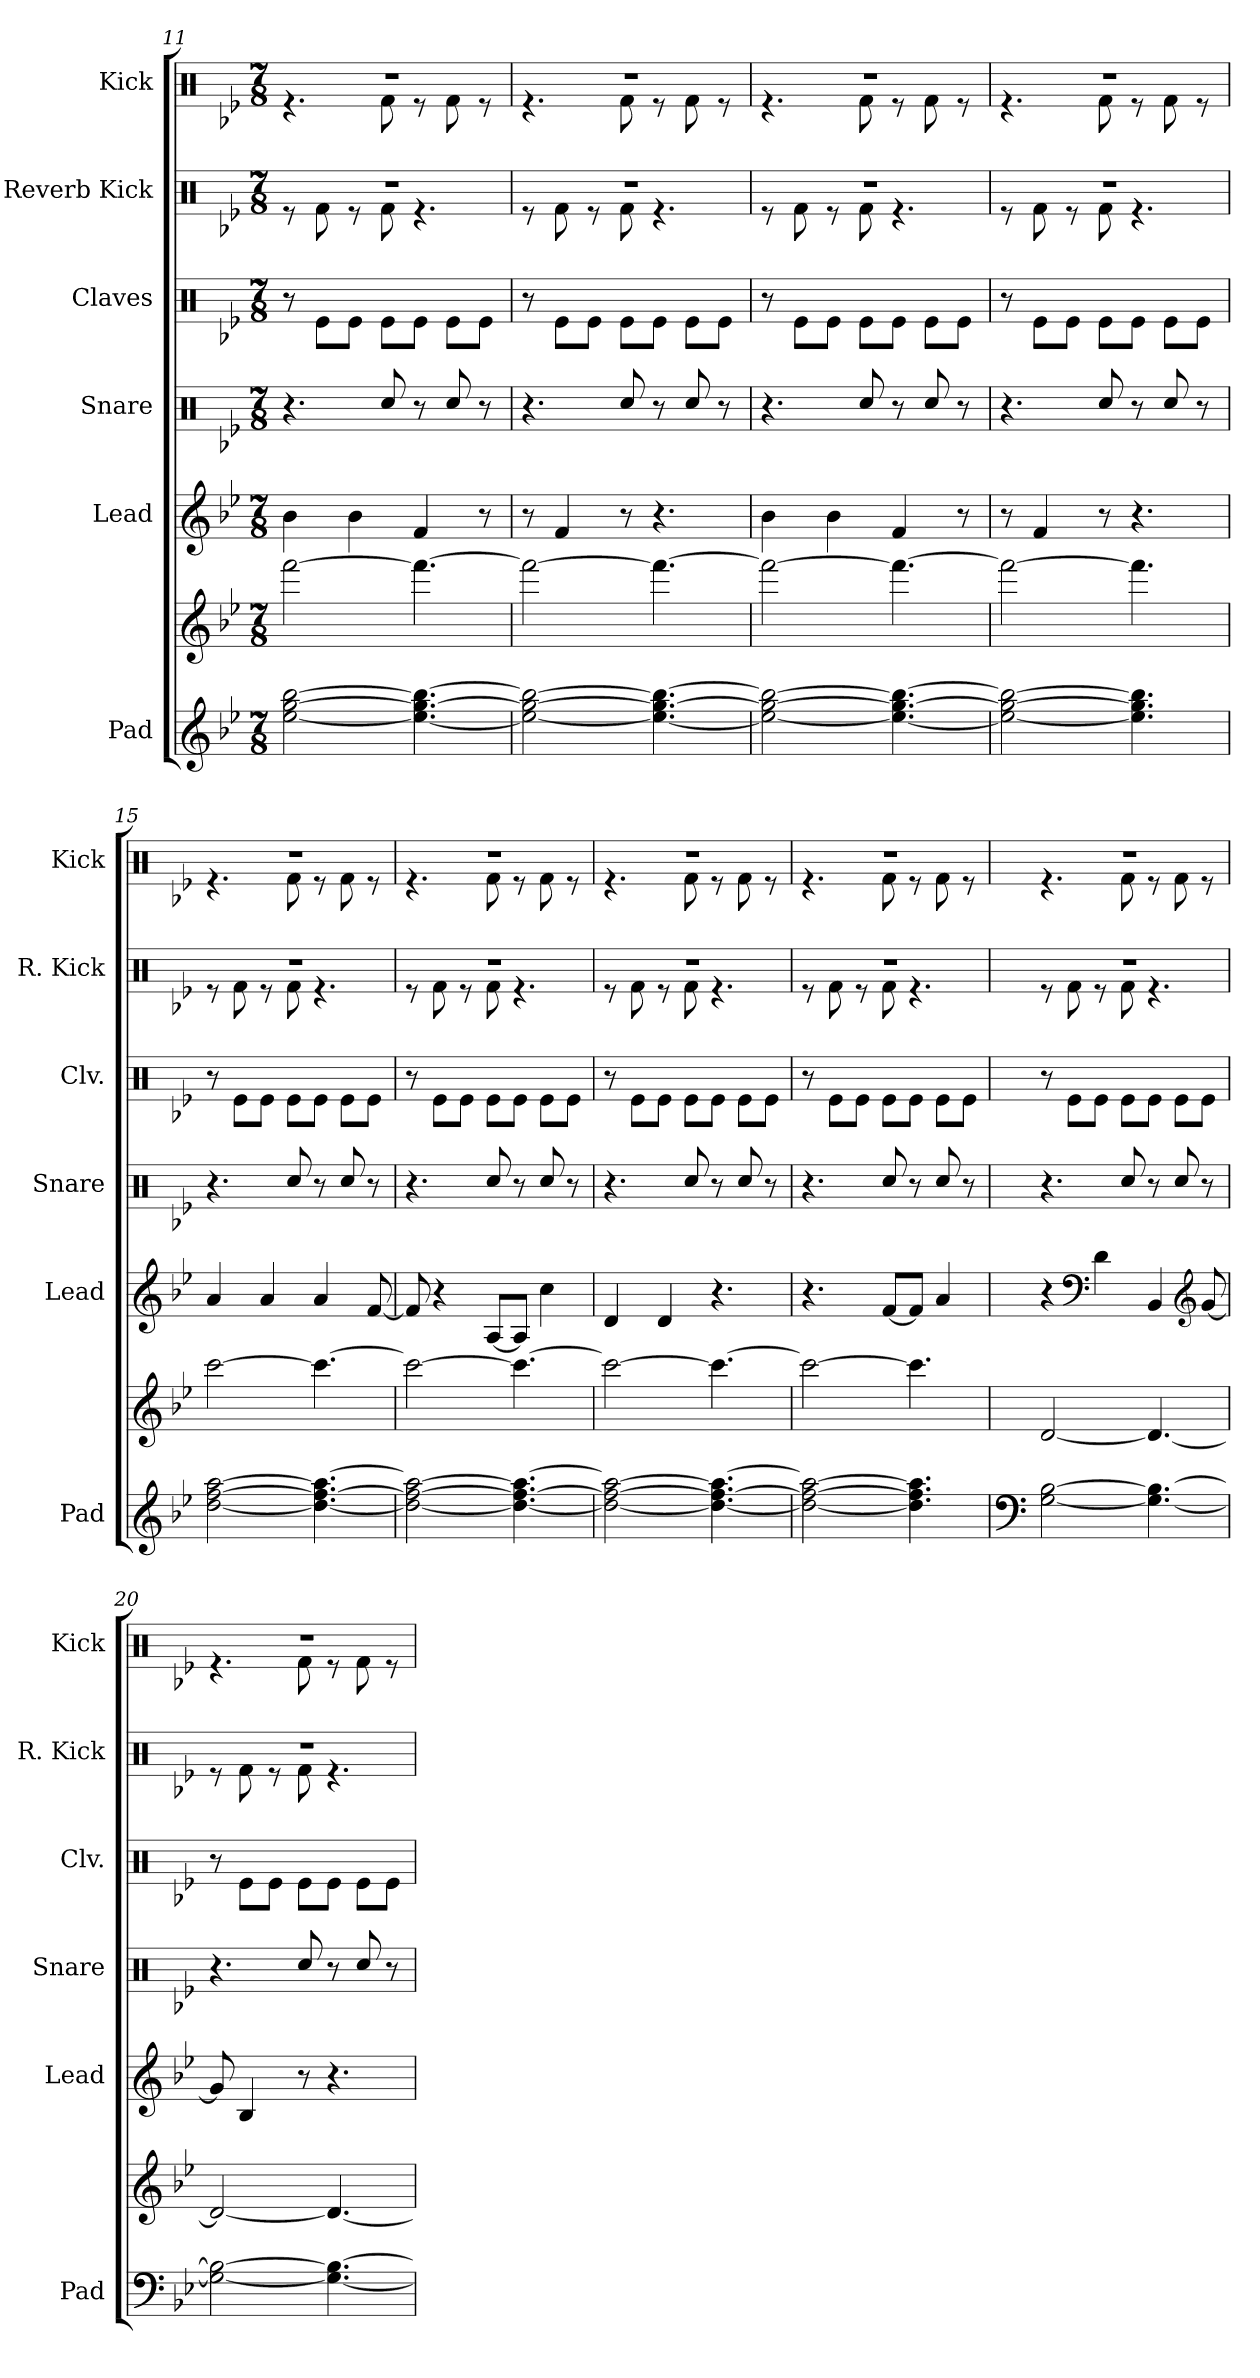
**kern	**kern	**kern	**kern	**kern	**kern	**kern
*part6	*part6	*part5	*part4	*part3	*part2	*part1
*staff7	*staff6	*staff5	*staff4	*staff3	*staff2	*staff1
*I"Pad	*	*I"Lead	*I"Snare	*I"Claves	*I"Reverb Kick	*I"Kick
*I'Pad	*	*I'Lead	*I'Snare	*I'Clv.	*I'R. Kick	*I'Kick
*clefG2	*clefG2	*clefG2	*clefX	*clefX	*clefX	*clefX
*k[b-e-]	*k[b-e-]	*k[b-e-]	*k[b-e-]	*k[b-e-]	*k[b-e-]	*k[b-e-]
*M7/8	*M7/8	*M7/8	*M7/8	*M7/8	*M7/8	*M7/8
=11	=11	=11	=11	=11	=11	=11
*	*	*	*	*	*^	*^
[2ee-\ [2gg\ [2bb-\	[2fff\	4b-\	4.r	8r	2..r	8r	2..r	4.r
.	.	.	.	8Re\L	.	8Rf\	.	.
.	.	4b-\	.	8Re\J	.	8r	.	.
.	.	.	8Rcc/	8Re\L	.	8Rf\	.	8Rf\
4.ee-\_ 4.gg\_ 4.bb-\_	4.fff\_	4f/	8r	8Re\J	.	4.r	.	8r
.	.	.	8Rcc/	8Re\L	.	.	.	8Rf\
.	.	8r	8r	8Re\J	.	.	.	8r
=12	=12	=12	=12	=12	=12	=12	=12	=12
2ee-\_ 2gg\_ 2bb-\_	2fff\_	8r	4.r	8r	2..r	8r	2..r	4.r
.	.	4f/	.	8Re\L	.	8Rf\	.	.
.	.	.	.	8Re\J	.	8r	.	.
.	.	8r	8Rcc/	8Re\L	.	8Rf\	.	8Rf\
4.ee-\_ 4.gg\_ 4.bb-\_	4.fff\_	4.r	8r	8Re\J	.	4.r	.	8r
.	.	.	8Rcc/	8Re\L	.	.	.	8Rf\
.	.	.	8r	8Re\J	.	.	.	8r
!!LO:PB:g=z	!!
=13	=13	=13	=13	=13	=13	=13	=13	=13
2ee-\_ 2gg\_ 2bb-\_	2fff\_	4b-\	4.r	8r	2..r	8r	2..r	4.r
.	.	.	.	8Re\L	.	8Rf\	.	.
.	.	4b-\	.	8Re\J	.	8r	.	.
.	.	.	8Rcc/	8Re\L	.	8Rf\	.	8Rf\
4.ee-\_ 4.gg\_ 4.bb-\_	4.fff\_	4f/	8r	8Re\J	.	4.r	.	8r
.	.	.	8Rcc/	8Re\L	.	.	.	8Rf\
.	.	8r	8r	8Re\J	.	.	.	8r
=14	=14	=14	=14	=14	=14	=14	=14	=14
2ee-\_ 2gg\_ 2bb-\_	2fff\_	8r	4.r	8r	2..r	8r	2..r	4.r
.	.	4f/	.	8Re\L	.	8Rf\	.	.
.	.	.	.	8Re\J	.	8r	.	.
.	.	8r	8Rcc/	8Re\L	.	8Rf\	.	8Rf\
4.ee-\] 4.gg\] 4.bb-\]	4.fff\]	4.r	8r	8Re\J	.	4.r	.	8r
.	.	.	8Rcc/	8Re\L	.	.	.	8Rf\
.	.	.	8r	8Re\J	.	.	.	8r
=15	=15	=15	=15	=15	=15	=15	=15	=15
[2dd\ [2ff\ [2aa\	[2ccc\	4a/	4.r	8r	2..r	8r	2..r	4.r
.	.	.	.	8Re\L	.	8Rf\	.	.
.	.	4a/	.	8Re\J	.	8r	.	.
.	.	.	8Rcc/	8Re\L	.	8Rf\	.	8Rf\
4.dd\_ 4.ff\_ 4.aa\_	4.ccc\_	4a/	8r	8Re\J	.	4.r	.	8r
.	.	.	8Rcc/	8Re\L	.	.	.	8Rf\
.	.	[8f/	8r	8Re\J	.	.	.	8r
=16	=16	=16	=16	=16	=16	=16	=16	=16
2dd\_ 2ff\_ 2aa\_	2ccc\_	8f/]	4.r	8r	2..r	8r	2..r	4.r
.	.	4r	.	8Re\L	.	8Rf\	.	.
.	.	.	.	8Re\J	.	8r	.	.
.	.	[8A/L	8Rcc/	8Re\L	.	8Rf\	.	8Rf\
4.dd\_ 4.ff\_ 4.aa\_	4.ccc\_	8A/J]	8r	8Re\J	.	4.r	.	8r
.	.	4cc\	8Rcc/	8Re\L	.	.	.	8Rf\
.	.	.	8r	8Re\J	.	.	.	8r
!!LO:LB:g=z	!!
=17	=17	=17	=17	=17	=17	=17	=17	=17
2dd\_ 2ff\_ 2aa\_	2ccc\_	4d/	4.r	8r	2..r	8r	2..r	4.r
.	.	.	.	8Re\L	.	8Rf\	.	.
.	.	4d/	.	8Re\J	.	8r	.	.
.	.	.	8Rcc/	8Re\L	.	8Rf\	.	8Rf\
4.dd\_ 4.ff\_ 4.aa\_	4.ccc\_	4.r	8r	8Re\J	.	4.r	.	8r
.	.	.	8Rcc/	8Re\L	.	.	.	8Rf\
.	.	.	8r	8Re\J	.	.	.	8r
=18	=18	=18	=18	=18	=18	=18	=18	=18
2dd\_ 2ff\_ 2aa\_	2ccc\_	4.r	4.r	8r	2..r	8r	2..r	4.r
.	.	.	.	8Re\L	.	8Rf\	.	.
.	.	.	.	8Re\J	.	8r	.	.
.	.	[8f/L	8Rcc/	8Re\L	.	8Rf\	.	8Rf\
4.dd\] 4.ff\] 4.aa\]	4.ccc\]	8f/J]	8r	8Re\J	.	4.r	.	8r
.	.	4a/	8Rcc/	8Re\L	.	.	.	8Rf\
.	.	.	8r	8Re\J	.	.	.	8r
=19	=19	=19	=19	=19	=19	=19	=19	=19
*clefF4	*	*	*	*	*	*	*	*
[2G\ [2B-\	[2d/	4r	4.r	8r	2..r	8r	2..r	4.r
.	.	.	.	8Re\L	.	8Rf\	.	.
*	*	*clefF4	*	*	*	*	*	*
.	.	4d\	.	8Re\J	.	8r	.	.
.	.	.	8Rcc/	8Re\L	.	8Rf\	.	8Rf\
4.G\_ 4.B-\_	4.d/_	4BB-/	8r	8Re\J	.	4.r	.	8r
.	.	.	8Rcc/	8Re\L	.	.	.	8Rf\
*	*	*clefG2	*	*	*	*	*	*
.	.	[8g/	8r	8Re\J	.	.	.	8r
=20	=20	=20	=20	=20	=20	=20	=20	=20
2G\_ 2B-\_	2d/_	8g/]	4.r	8r	2..r	8r	2..r	4.r
.	.	4B-/	.	8Re\L	.	8Rf\	.	.
.	.	.	.	8Re\J	.	8r	.	.
.	.	8r	8Rcc/	8Re\L	.	8Rf\	.	8Rf\
4.G\_ 4.B-\_	4.d/_	4.r	8r	8Re\J	.	4.r	.	8r
.	.	.	8Rcc/	8Re\L	.	.	.	8Rf\
.	.	.	8r	8Re\J	.	.	.	8r
*	*	*	*	*	*v	*v	*	*
*	*	*	*	*	*	*v	*v
=	=	=	=	=	=	=
*-	*-	*-	*-	*-	*-	*-
